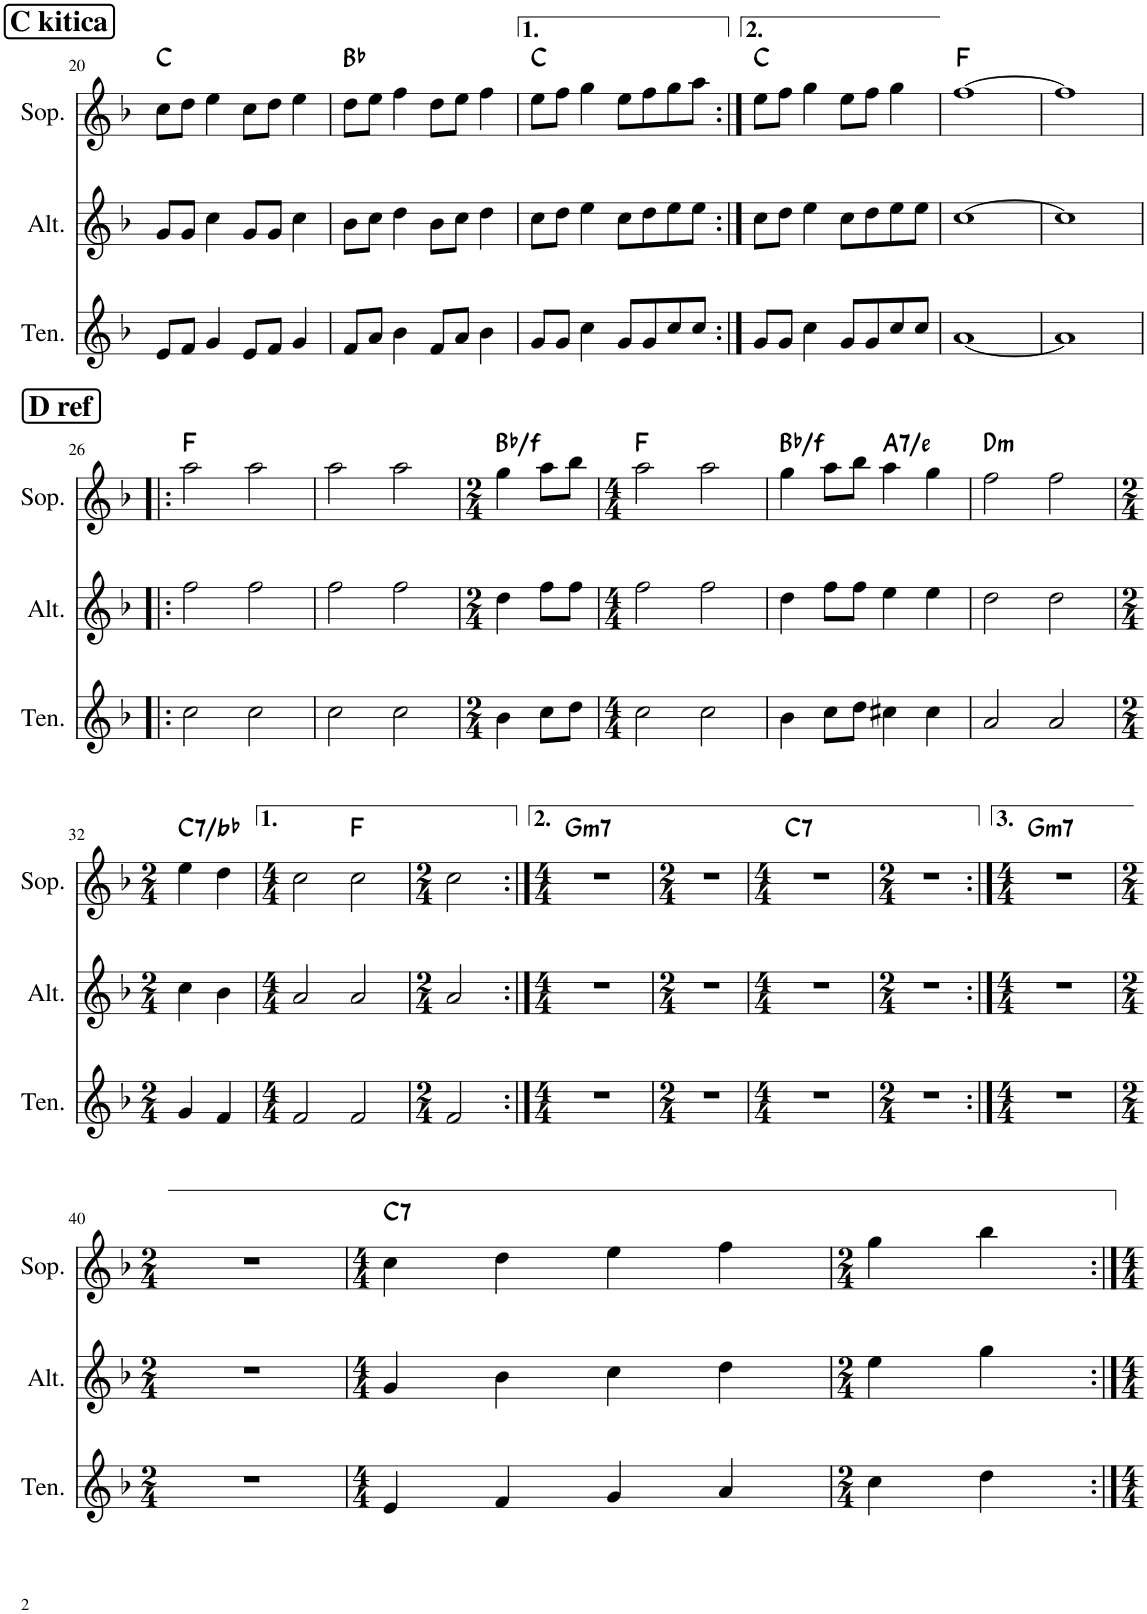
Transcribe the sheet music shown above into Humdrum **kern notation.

**kern	**kern	**kern	**harte
*part3	*part2	*part1	*part1
*staff3	*staff2	*staff1	*
*I"Tenor	*I"Alt	*I"Sopran	*
*I'Ten.	*I'Alt.	*I'Sop.	*
!!LO:PB:g=z
*clefG2	*clefG2	*clefG2	*
*k[b-]	*k[b-]	*k[b-]	*
*M4/4	*M4/4	*M4/4	*
!!LO:REH:place=s1:a:B:cj:fs=14:t=C kitica
=20	=20	=20	=20
8e/L	8g/L	8cc\L	C:maj
8f/J	8g/J	8dd\J	.
4g/	4cc\	4ee\	.
8e/L	8g/L	8cc\L	.
8f/J	8g/J	8dd\J	.
4g/	4cc\	4ee\	.
=21	=21	=21	=21
8f/L	8b-\L	8dd\L	Bb:maj
8a/J	8cc\J	8ee\J	.
4b-\	4dd\	4ff\	.
8f/L	8b-\L	8dd\L	.
8a/J	8cc\J	8ee\J	.
4b-\	4dd\	4ff\	.
=22	=22	=22	=22
8g/L	8cc\L	8ee\L	C:maj
8g/J	8dd\J	8ff\J	.
4cc\	4ee\	4gg\	.
8g/L	8cc\L	8ee\L	.
8g/	8dd\	8ff\	.
8cc/	8ee\	8gg\	.
8cc/J	8ee\J	8aa\J	.
=23:|!	=23:|!	=23:|!	=23:|!
8g/L	8cc\L	8ee\L	C:maj
8g/J	8dd\J	8ff\J	.
4cc\	4ee\	4gg\	.
8g/L	8cc\L	8ee\L	.
8g/	8dd\	8ff\J	.
8cc/	8ee\	4gg\	.
8cc/J	8ee\J	.	.
=24	=24	=24	=24
[1a	[1cc	[1ff	F:maj
=25	=25	=25	=25
1a]	1cc]	1ff]	.
!!LO:LB:g=z
!!LO:REH:place=s1:a:B:cj:fs=14:t=D ref
=26!|:	=26!|:	=26!|:	=26!|:
2cc\	2ff\	2aa\	F:maj
2cc\	2ff\	2aa\	.
=27	=27	=27	=27
2cc\	2ff\	2aa\	.
2cc\	2ff\	2aa\	.
=28	=28	=28	=28
*M2/4	*M2/4	*M2/4	*
4b-\	4dd\	4gg\	Bb:maj/5
8cc\L	8ff\L	8aa\L	.
8dd\J	8ff\J	8bb-\J	.
=29	=29	=29	=29
*M4/4	*M4/4	*M4/4	*
2cc\	2ff\	2aa\	F:maj
2cc\	2ff\	2aa\	.
=30	=30	=30	=30
4b-\	4dd\	4gg\	Bb:maj/5
8cc\L	8ff\L	8aa\L	.
8dd\J	8ff\J	8bb-\J	.
!	!	!	!LO:H:kt=7
4cc#X\	4ee\	4aa\	A:7/5
4cc#\	4ee\	4gg\	.
=31	=31	=31	=31
!	!	!	!LO:H:kt=m
2a/	2dd\	2ff\	D:min
2a/	2dd\	2ff\	.
!!LO:LB:g=z
=32	=32	=32	=32
*M2/4	*M2/4	*M2/4	*
!	!	!	!LO:H:kt=7
4g/	4cc\	4ee\	C:7/b7
4f/	4b-\	4dd\	.
=33	=33	=33	=33
*M4/4	*M4/4	*M4/4	*
2f/	2a/	2cc\	.
2f/	2a/	2cc\	F:maj
=34	=34	=34	=34
*M2/4	*M2/4	*M2/4	*
2f/	2a/	2cc\	.
=35:|!	=35:|!	=35:|!	=35:|!
*M4/4	*M4/4	*M4/4	*
!	!	!	!LO:H:kt=m7
1r	1r	1r	G:min7
=36	=36	=36	=36
*M2/4	*M2/4	*M2/4	*
2r	2r	2r	.
=37	=37	=37	=37
*M4/4	*M4/4	*M4/4	*
!	!	!	!LO:H:kt=7
1r	1r	1r	C:7
=38	=38	=38	=38
*M2/4	*M2/4	*M2/4	*
2r	2r	2r	.
=39:|!	=39:|!	=39:|!	=39:|!
*M4/4	*M4/4	*M4/4	*
!	!	!	!LO:H:kt=m7
1r	1r	1r	G:min7
!!LO:LB:g=z
=40	=40	=40	=40
*M2/4	*M2/4	*M2/4	*
2r	2r	2r	.
=41	=41	=41	=41
*M4/4	*M4/4	*M4/4	*
!	!	!	!LO:H:kt=7
4e/	4g/	4cc\	C:7
4f/	4b-\	4dd\	.
4g/	4cc\	4ee\	.
4a/	4dd\	4ff\	.
=42	=42	=42	=42
*M2/4	*M2/4	*M2/4	*
4cc\	4ee\	4gg\	.
4dd\	4gg\	4bb-\	.
=:|!	=:|!	=:|!	=:|!
*-	*-	*-	*-
